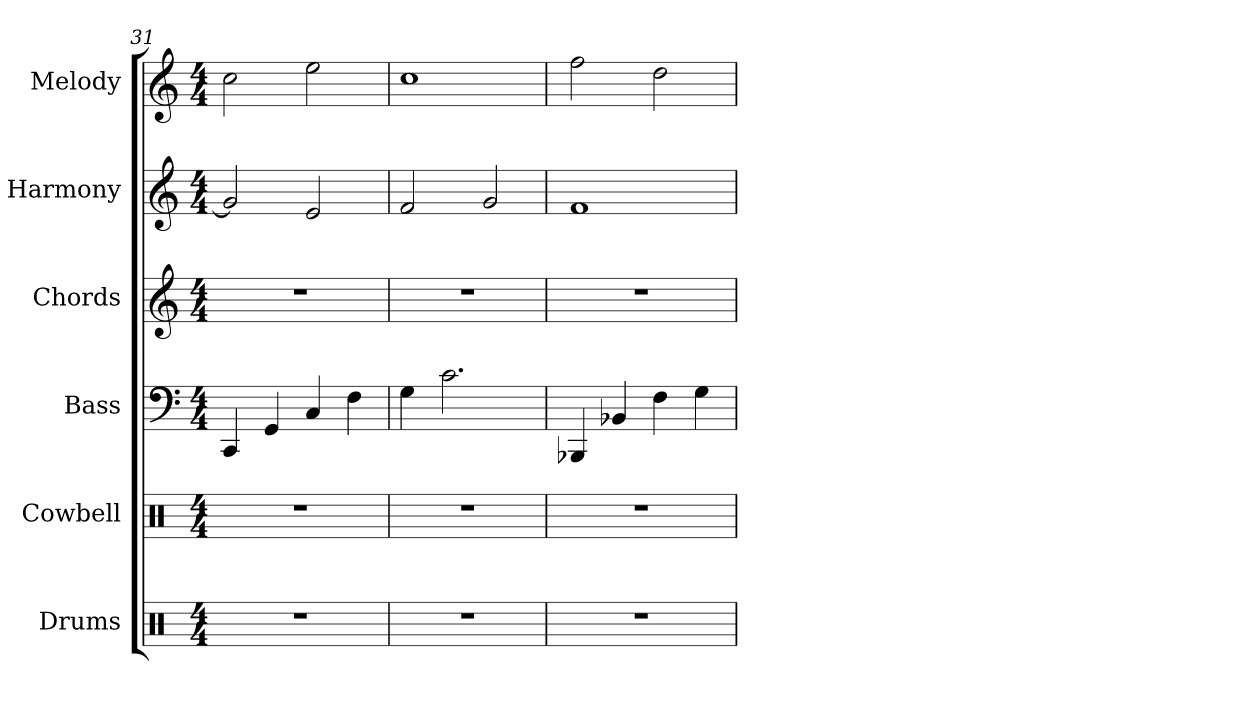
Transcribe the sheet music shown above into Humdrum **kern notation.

**kern	**kern	**kern	**kern	**kern	**kern
*part6	*part5	*part4	*part3	*part2	*part1
*staff6	*staff5	*staff4	*staff3	*staff2	*staff1
*I"Drums	*I"Cowbell	*I"Bass	*I"Chords	*I"Harmony	*I"Melody
*I'Drums	*I'Cwb.	*I'Bass	*I'Chords	*I'Harmony	*I'Melody
!!LO:LB:g=z
*clefX	*clefX	*clefF4	*clefG2	*clefG2	*clefG2
*k[]	*k[]	*k[]	*k[]	*k[]	*k[]
*M4/4	*M4/4	*M4/4	*M4/4	*M4/4	*M4/4
=31	=31	=31	=31	=31	=31
1r	1r	4CC/	1r	2g/]	2cc\
.	.	4GG/	.	.	.
.	.	4C/	.	2e/	2ee\
.	.	4F\	.	.	.
=32	=32	=32	=32	=32	=32
1r	1r	4G\	1r	2f/	1cc
.	.	2.c\	.	.	.
.	.	.	.	2g/	.
=33	=33	=33	=33	=33	=33
1r	1r	4BBB-X/	1r	1f	2ff\
.	.	4BB-X/	.	.	.
.	.	4F\	.	.	2dd\
.	.	4G\	.	.	.
=	=	=	=	=	=
*-	*-	*-	*-	*-	*-
